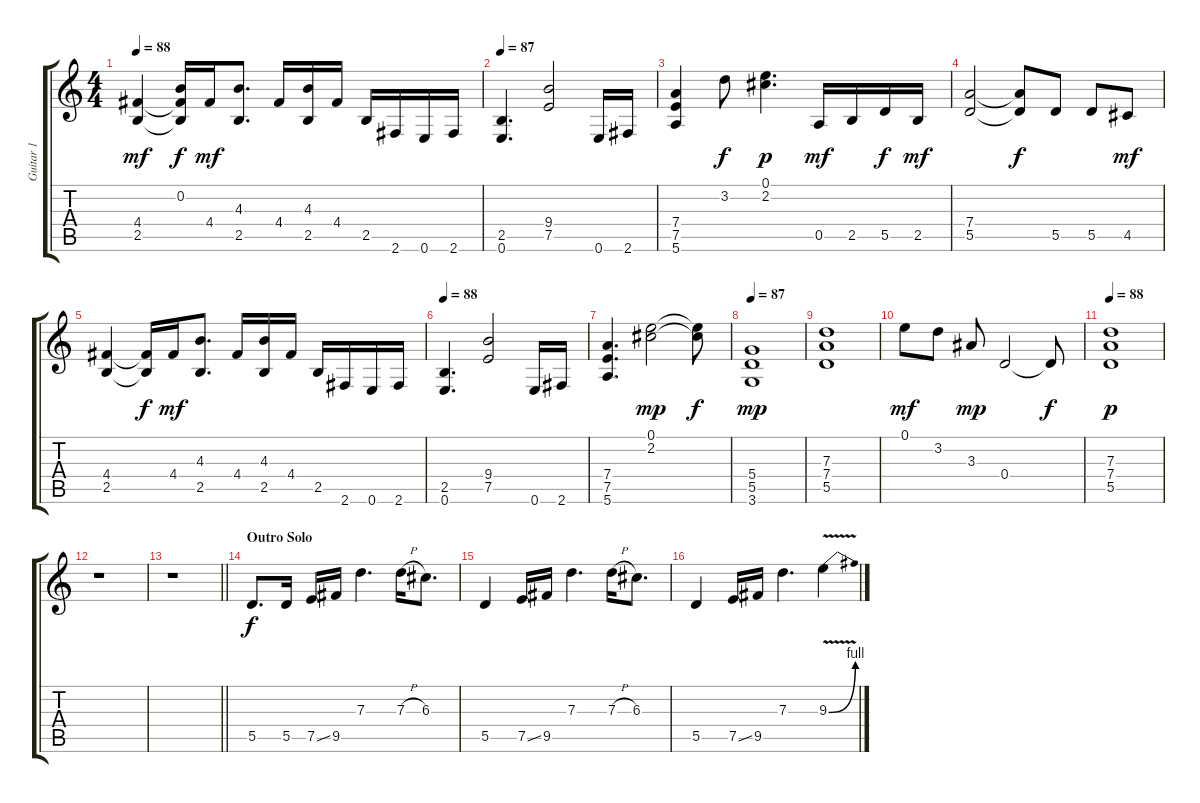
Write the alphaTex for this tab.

\track ("Guitar 1" "Guitar 1") {instrument overdrivenguitar}
\staff {score tabs}
\tuning (E4 B3 G3 D3 A2 E2) {hide}
\ts (4 4)
\tempo 88
\clef g2
\ks c
(4.4 2.5).4{dy mf} (0.2 4.4{t} 2.5{t}).16{dy f} 4.4.16{dy mf} (4.3 2.5).8{d} 4.4.16 (4.3 2.5).16 4.4.16 2.5.16 2.6.16 0.6.16 2.6.16 |
\tempo 87
(2.5 0.6).4{d} (9.4 7.5).2 0.6.16 2.6.16 |
(7.4 7.5 5.6).4 3.2.8{dy f} (0.1 2.2).4{d dy p} 0.5.16{dy mf} 2.5.16 5.5.16{dy f} 2.5.16{dy mf} |
(7.4 5.5).2 (7.4{t} 5.5{t}).8{dy f} 5.5.8 5.5.8 4.5.8{dy mf} |
(4.4 2.5).4 (4.4{t} 2.5{t}).16{dy f} 4.4.16{dy mf} (4.3 2.5).8{d} 4.4.16 (4.3 2.5).16 4.4.16 2.5.16 2.6.16 0.6.16 2.6.16 |
\tempo 88
(2.5 0.6).4{d} (9.4 7.5).2 0.6.16 2.6.16 |
(7.4 7.5 5.6).4{d} (0.1 2.2).2{dy mp} (0.1{t} 2.2{t}).8{dy f} |
\tempo 87
(5.4 5.5 3.6).1{dy mp} |
(7.3 7.4 5.5).1 |
0.1.8{dy mf} 3.2.8 3.3.8{dy mp} 0.4.2 0.4{t}.8{dy f} |
\tempo 88
(7.3 7.4 5.5).1{dy p} |
r.1 |
\barLineRight lightlight
r.1 |
\section ("" "Outro Solo")
5.5.8{d dy f volume 15} 5.5.16 7.5{ss}.16 9.5.16 7.3.4{d} 7.3{h}.16 6.3.8{d} |
5.5.4 7.5{ss}.16 9.5.16 7.3.4{d} 7.3{h}.16 6.3.8{d} |
5.5.4 7.5{ss}.16 9.5.16 7.3.4{d} 9.3{be (bend 0 0 60 4) v}.4
